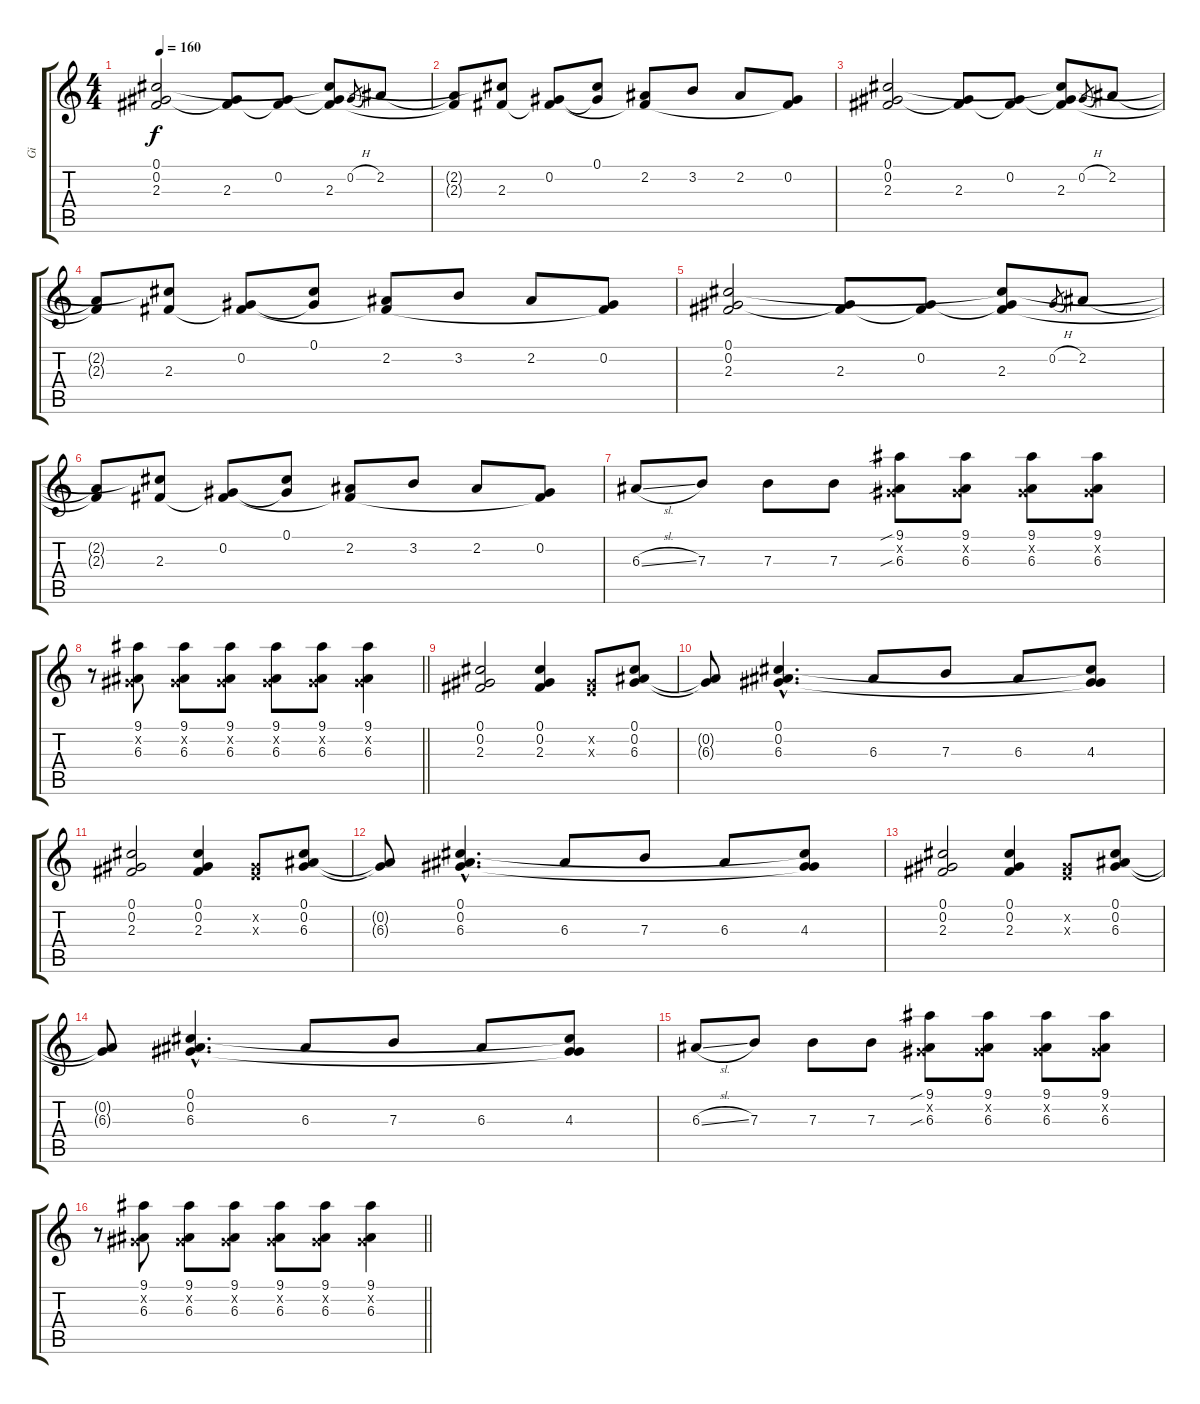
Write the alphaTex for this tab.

\track ("Gi" "Gi") {instrument acousticguitarsteel}
\staff {score tabs}
\tuning (Db4 Ab3 E3 B2 Gb2 B1) {hide}
\ts (4 4)
\tempo 160
\clef g2
\ks c
(0.1 0.2 2.3).2{dy f instrument acousticguitarsteel} (0.2{t} 2.3).8 (0.2 2.3{t}).8 (0.1{t} 0.2{t} 2.3).8 0.2{h}.8{gr} 2.2.8 |
(2.2{t} 2.3{t}).8 (0.1{t} 2.3).8 (0.2 2.3{t}).8 (0.1 0.2{t}).8 (2.2 2.3{t}).8 3.2.8 2.2.8 (0.2 2.3{t}).8 |
(0.1 0.2 2.3).2 (0.2{t} 2.3).8 (0.2 2.3{t}).8 (0.1{t} 0.2{t} 2.3).8 0.2{h}.8{gr} 2.2.8 |
(2.2{t} 2.3{t}).8 (0.1{t} 2.3).8 (0.2 2.3{t}).8 (0.1 0.2{t}).8 (2.2 2.3{t}).8 3.2.8 2.2.8 (0.2 2.3{t}).8 |
(0.1 0.2 2.3).2 (0.2{t} 2.3).8 (0.2 2.3{t}).8 (0.1{t} 0.2{t} 2.3).8 0.2{h}.8{gr} 2.2.8 |
(2.2{t} 2.3{t}).8 (0.1{t} 2.3).8 (0.2 2.3{t}).8 (0.1 0.2{t}).8 (2.2 2.3{t}).8 3.2.8 2.2.8 (0.2 2.3{t}).8 |
6.3{sl}.8 7.3.8 7.3.8 7.3.8 (9.1{sib} 0.2{x} 6.3{sib}).8 (9.1 0.2{x} 6.3).8 (9.1 0.2{x} 6.3).8 (9.1 0.2{x} 6.3).8 |
\barLineRight lightlight
r.8 (9.1 0.2{x} 6.3).8 (9.1 0.2{x} 6.3).8 (9.1 0.2{x} 6.3).8 (9.1 0.2{x} 6.3).8 (9.1 0.2{x} 6.3).8 (9.1 0.2{x} 6.3).4 |
(0.1 0.2 2.3).2 (0.1 0.2 2.3).4 (0.2{x} 0.3{x}).8 (0.1 0.2 6.3).8 |
(0.2{t} 6.3{t}).8 (0.1{hac} 0.2{hac} 6.3{hac}).4{d} 6.3.8 7.3.8 6.3.8 (0.1{t} 0.2{t} 4.3).8 |
(0.1 0.2 2.3).2 (0.1 0.2 2.3).4 (0.2{x} 0.3{x}).8 (0.1 0.2 6.3).8 |
(0.2{t} 6.3{t}).8 (0.1{hac} 0.2{hac} 6.3{hac}).4{d} 6.3.8 7.3.8 6.3.8 (0.1{t} 0.2{t} 4.3).8 |
(0.1 0.2 2.3).2 (0.1 0.2 2.3).4 (0.2{x} 0.3{x}).8 (0.1 0.2 6.3).8 |
(0.2{t} 6.3{t}).8 (0.1{hac} 0.2{hac} 6.3{hac}).4{d} 6.3.8 7.3.8 6.3.8 (0.1{t} 0.2{t} 4.3).8 |
6.3{sl}.8 7.3.8 7.3.8 7.3.8 (9.1{sib} 0.2{x} 6.3{sib}).8 (9.1 0.2{x} 6.3).8 (9.1 0.2{x} 6.3).8 (9.1 0.2{x} 6.3).8 |
\barLineRight lightlight
r.8 (9.1 0.2{x} 6.3).8 (9.1 0.2{x} 6.3).8 (9.1 0.2{x} 6.3).8 (9.1 0.2{x} 6.3).8 (9.1 0.2{x} 6.3).8 (9.1 0.2{x} 6.3).4
